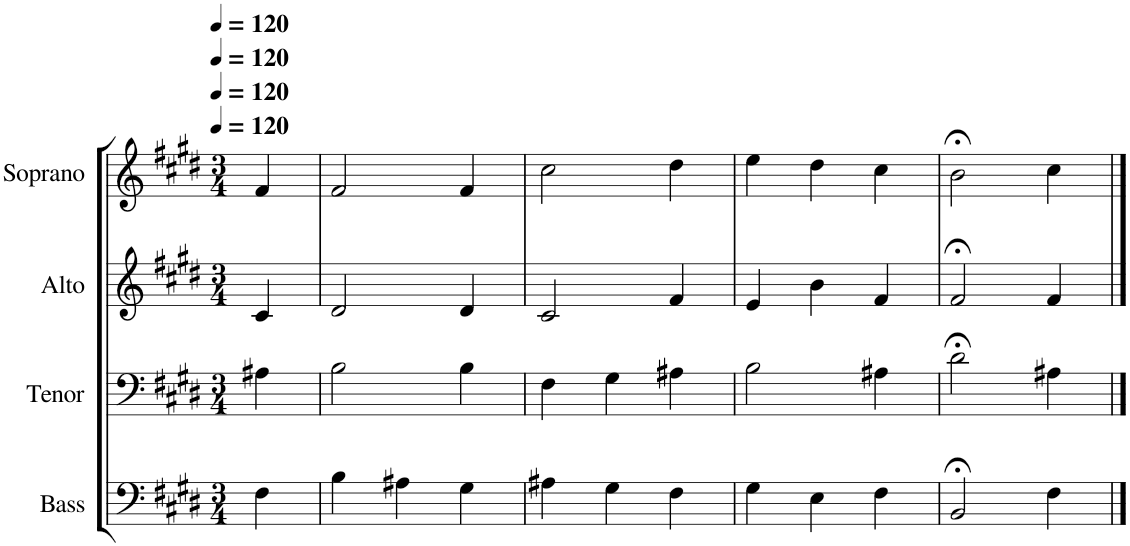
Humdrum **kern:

**kern	**kern	**kern	**kern
*part4	*part3	*part2	*part1
*staff4	*staff3	*staff2	*staff1
*I"Bass	*I"Tenor	*I"Alto	*I"Soprano
*I'B.	*I'T.	*I'A.	*I'S.
*clefF4	*clefF4	*clefG2	*clefG2
*k[f#c#g#d#]	*k[f#c#g#d#]	*k[f#c#g#d#]	*k[f#c#g#d#]
*E:	*E:	*E:	*E:
*M3/4	*M3/4	*M3/4	*M3/4
*MM120	*MM120	*MM120	*MM120
=	=	=	=
4F#\	4A#X\	4c#/	4f#/
=1	=1	=1	=1
4B\	2B\	2d#/	2f#/
4A#X\	.	.	.
4G#\	4B\	4d#/	4f#/
=2	=2	=2	=2
4A#X\	4F#\	2c#/	2cc#\
4G#\	4G#\	.	.
4F#\	4A#X\	4f#/	4dd#\
=3	=3	=3	=3
4G#\	2B\	4e/	4ee\
4E\	.	4b\	4dd#\
4F#\	4A#X\	4f#/	4cc#\
=4	=4	=4	=4
2BB;</	2d#;<\	2f#;</	2b;<\
4F#\	4A#X\	4f#/	4cc#\
==	==	==	==
*-	*-	*-	*-
